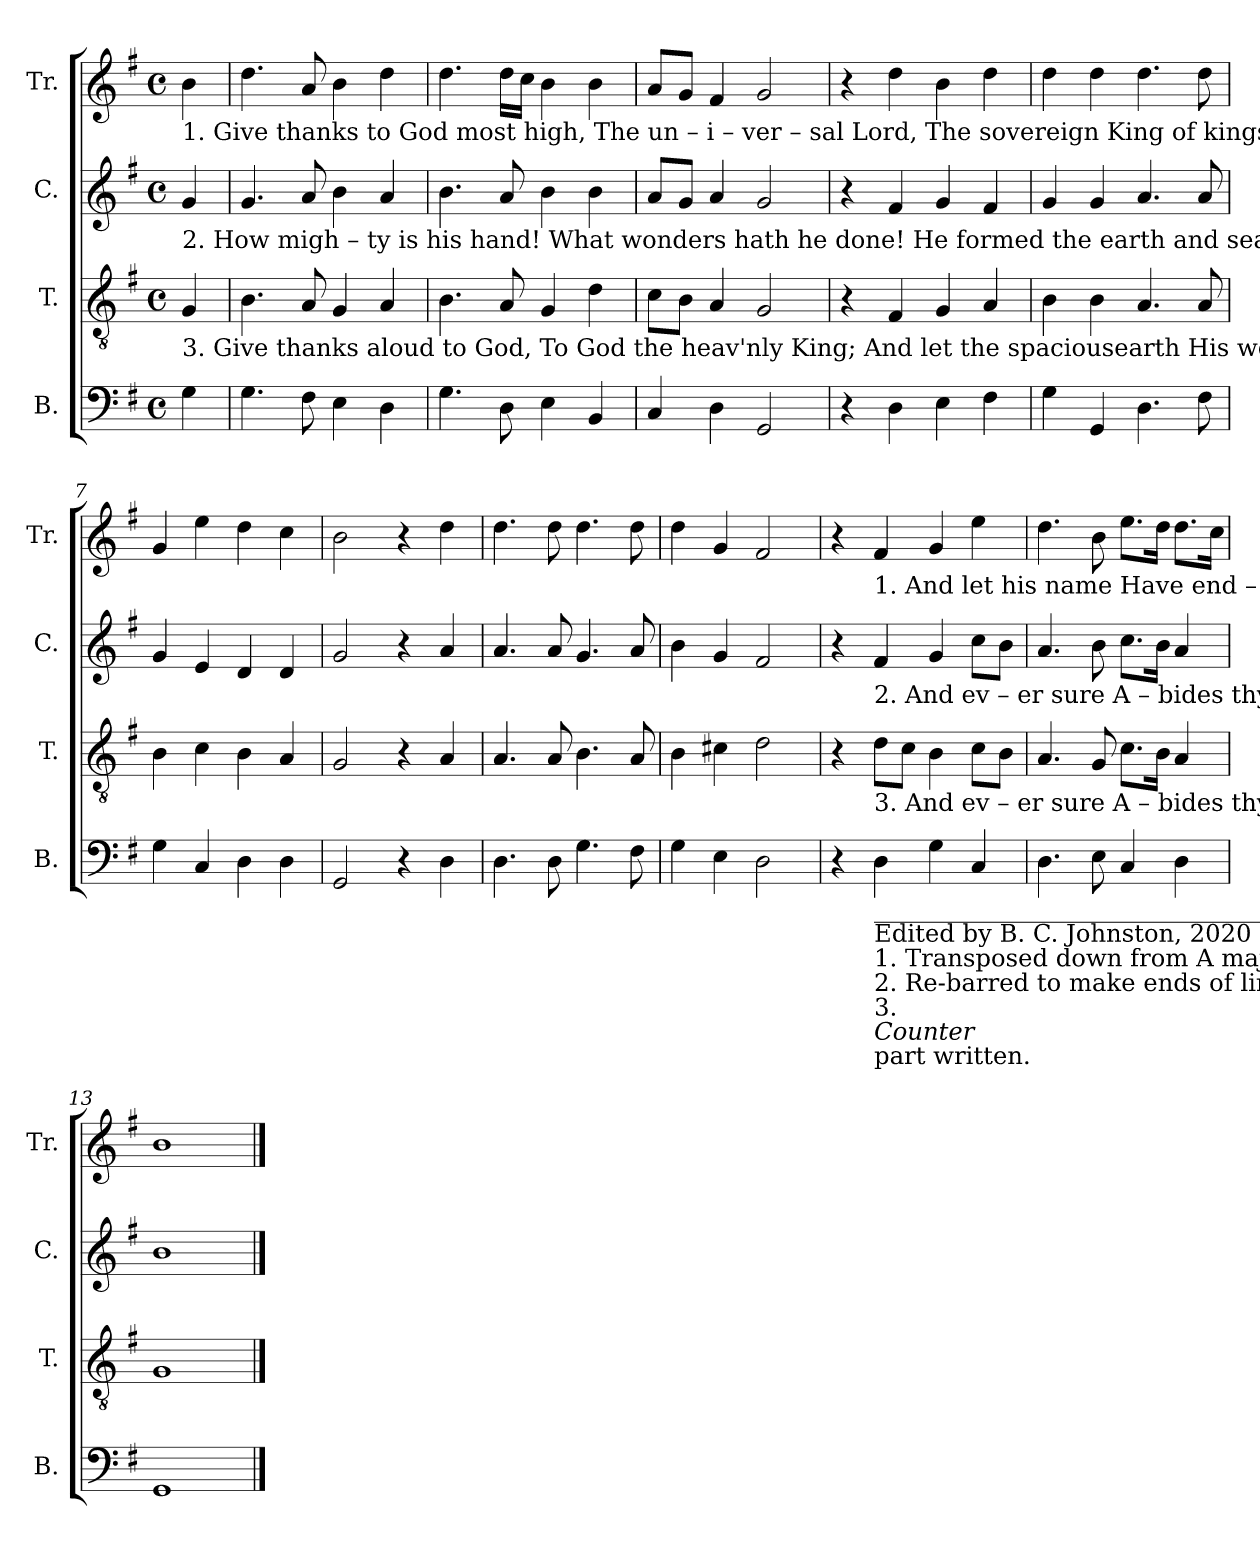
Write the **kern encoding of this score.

**kern	**kern	**kern	**kern
*part4	*part3	*part2	*part1
*staff4	*staff3	*staff2	*staff1
*I"B.	*I"T.	*I"C.	*I"Tr.
*I'B.	*I'T.	*I'C.	*I'Tr.
*clefF4	*clefGv2	*clefG2	*clefG2
*k[f#]	*k[f#]	*k[f#]	*k[f#]
*M4/4	*M4/4	*M4/4	*M4/4
*met(c)	*met(c)	*met(c)	*met(c)
*MM90	*MM90	*MM90	*MM90
=1	=1	=1	=1
!	!	!	!LO:TX:b:t=1. Give thanks to God most  high,  The  un –  i   –   ver – sal  Lord,    The sovereign King of kings,  And   be his grace  adored. His power and grace Are still the same;
!	!	!LO:TX:b:t=2. How  migh – ty  is  his  hand! What  wonders   hath   he  done!   He formed the earth and seas  And  spread  the heav'ns alone. Thy mercy,  Lord, Shall  still endure;	!
!	!LO:TX:b:t=3. Give  thanks  aloud   to   God,  To    God  the   heav'nly   King;        And let the  spaciousearth  His works and glories  sing.   Thy  mercy,  Lord,  Shall still  endure;	!	!
4G!\	4G!/	4g!/	4b!\
=2	=2	=2	=2
4.G!\	4.B!\	4.g!/	4.dd!\
8F#!\	8A!/	8a!/	8a!/
4E!\	4G!/	4b!\	4b!\
4D!\	4A!/	4a!/	4dd!\
=3	=3	=3	=3
4.G!\	4.B!\	4.b!\	4.dd!\
8D!\	8A!/	8a!/	16dd!\LL
.	.	.	16cc!\JJ
4E!\	4G!/	4b!\	4b!\
4BB!/	4d!\	4b!\	4b!\
=4	=4	=4	=4
4C!/	8c!\L	8a!/L	8a!/L
.	8B!\J	8g!/J	8g!/J
4D!\	4A!/	4a!/	4f#!/
2GG!/	2G!/	2g!/	2g!/
=5	=5	=5	=5
4r	4r	4r	4r
4D!\	4F#!/	4f#!/	4dd!\
4E!\	4G!/	4g!/	4b!\
4F#!\	4A!/	4f#!/	4dd!\
=6	=6	=6	=6
4G!\	4B!\	4g!/	4dd!\
4GG!/	4B!\	4g!/	4dd!\
4.D!\	4.A!/	4.a!/	4.dd!\
8F#!\	8A!/	8a!/	8dd!\
=7	=7	=7	=7
4G!\	4B!\	4g!/	4g!/
4C!/	4c!\	4e!/	4ee!\
4D!\	4B!\	4d!/	4dd!\
4D!\	4A!/	4d!/	4cc!\
=8	=8	=8	=8
2GG!/	2G!/	2g!/	2b!\
4r	4r	4r	4r
4D!\	4A!/	4a!/	4dd!\
=9	=9	=9	=9
4.D!\	4.A!/	4.a!/	4.dd!\
8D!\	8A!/	8a!/	8dd!\
4.G!\	4.B!\	4.g!/	4.dd!\
8F#!\	8A!/	8a!/	8dd!\
=10	=10	=10	=10
4G!\	4B!\	4b!\	4dd!\
4E!\	4c#X!\	4g!/	4g!/
2D!\	2d!\	2f#!/	2f#!/
!!LO:LB:g=z
=11	=11	=11	=11
4r	4r	4r	4r
!	!	!	!LO:TX:b:t=1. And  let   his  name    Have end – less   praise.
!	!	!LO:TX:b:t=2.   And   ev –  er   sure   A – bides   thy    word.	!
!	!LO:TX:b:t=3.  And   ev – er    sure   A – bides   thy     word.	!	!
!LO:TX:b:t=________________________________________________	!	!	!
!LO:TX:b:t=Edited by B. C. Johnston, 2020	!	!	!
!LO:TX:b:t=1. Transposed down from A major to G major.	!	!	!
!LO:TX:b:t=2. Re-barred to make ends of lines the same length.	!	!	!
!LO:TX:b:t=3.	!	!	!
!LO:TX:b:i:t=Counter	!	!	!
!LO:TX:b:t=part written.	!	!	!
4D!\	8d!\L	4f#!/	4f#!/
.	8c!\J	.	.
4G!\	4B!\	4g!/	4g!/
4C!/	8c!\L	8cc!\L	4ee!\
.	8B!\J	8b!\J	.
=12	=12	=12	=12
4.D!\	4.A!/	4.a!/	4.dd!\
8E!\	8G!/	8b!\	8b!\
4C!/	8.c!\L	8.cc!\L	8.ee!\L
.	16B!\Jk	16b!\Jk	16dd!\Jk
4D!\	4A!/	4a!/	8.dd!\L
.	.	.	16cc!\Jk
=13	=13	=13	=13
1GG!	1G!	1b!	1b!
==	==	==	==
*-	*-	*-	*-
